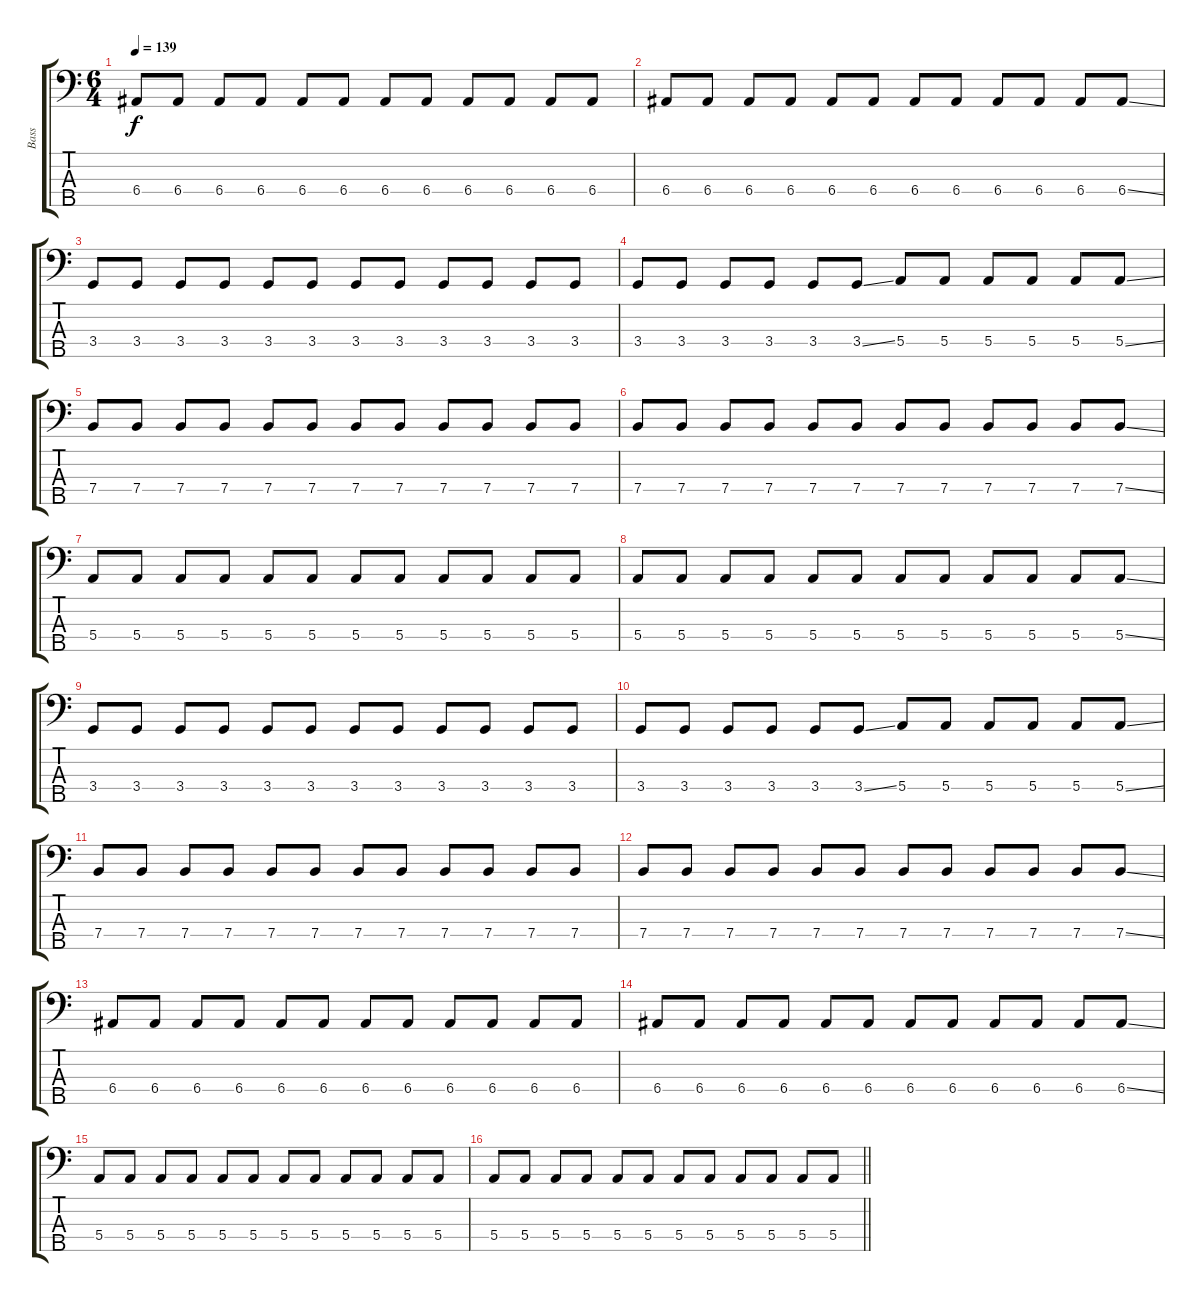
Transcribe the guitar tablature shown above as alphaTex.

\track ("Bass" "Bass") {instrument electricbassfinger}
\staff {score tabs}
\tuning (G2 D2 A1 E1 A0) {hide}
\ts (6 4)
\tempo 139
\clef f4
\ks c
6.4.8{dy f} 6.4.8 6.4.8 6.4.8 6.4.8 6.4.8 6.4.8 6.4.8 6.4.8 6.4.8 6.4.8 6.4.8 |
6.4.8 6.4.8 6.4.8 6.4.8 6.4.8 6.4.8 6.4.8 6.4.8 6.4.8 6.4.8 6.4.8 6.4{ss}.8 |
3.4.8 3.4.8 3.4.8 3.4.8 3.4.8 3.4.8 3.4.8 3.4.8 3.4.8 3.4.8 3.4.8 3.4.8 |
3.4.8 3.4.8 3.4.8 3.4.8 3.4.8 3.4{ss}.8 5.4.8 5.4.8 5.4.8 5.4.8 5.4.8 5.4{ss}.8 |
7.4.8 7.4.8 7.4.8 7.4.8 7.4.8 7.4.8 7.4.8 7.4.8 7.4.8 7.4.8 7.4.8 7.4.8 |
7.4.8 7.4.8 7.4.8 7.4.8 7.4.8 7.4.8 7.4.8 7.4.8 7.4.8 7.4.8 7.4.8 7.4{ss}.8 |
5.4.8 5.4.8 5.4.8 5.4.8 5.4.8 5.4.8 5.4.8 5.4.8 5.4.8 5.4.8 5.4.8 5.4.8 |
5.4.8 5.4.8 5.4.8 5.4.8 5.4.8 5.4.8 5.4.8 5.4.8 5.4.8 5.4.8 5.4.8 5.4{ss}.8 |
3.4.8 3.4.8 3.4.8 3.4.8 3.4.8 3.4.8 3.4.8 3.4.8 3.4.8 3.4.8 3.4.8 3.4.8 |
3.4.8 3.4.8 3.4.8 3.4.8 3.4.8 3.4{ss}.8 5.4.8 5.4.8 5.4.8 5.4.8 5.4.8 5.4{ss}.8 |
7.4.8 7.4.8 7.4.8 7.4.8 7.4.8 7.4.8 7.4.8 7.4.8 7.4.8 7.4.8 7.4.8 7.4.8 |
7.4.8 7.4.8 7.4.8 7.4.8 7.4.8 7.4.8 7.4.8 7.4.8 7.4.8 7.4.8 7.4.8 7.4{ss}.8 |
6.4.8 6.4.8 6.4.8 6.4.8 6.4.8 6.4.8 6.4.8 6.4.8 6.4.8 6.4.8 6.4.8 6.4.8 |
6.4.8 6.4.8 6.4.8 6.4.8 6.4.8 6.4.8 6.4.8 6.4.8 6.4.8 6.4.8 6.4.8 6.4{ss}.8 |
5.4.8 5.4.8 5.4.8 5.4.8 5.4.8 5.4.8 5.4.8 5.4.8 5.4.8 5.4.8 5.4.8 5.4.8 |
\barLineRight lightlight
5.4.8 5.4.8 5.4.8 5.4.8 5.4.8 5.4.8 5.4.8 5.4.8 5.4.8 5.4.8 5.4.8 5.4{ss}.8
